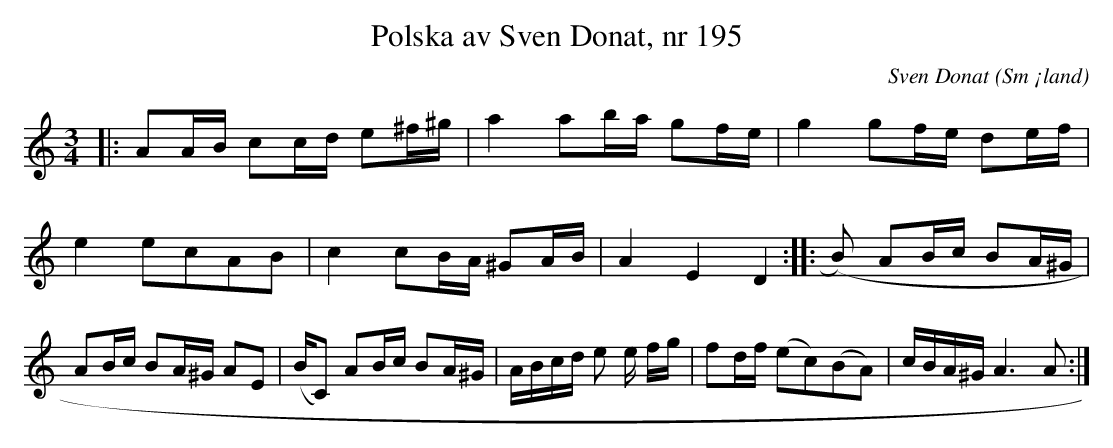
X:1
T:Polska av Sven Donat, nr 195
T:
C:Sven Donat
O:Sm ¡land
M:3/4
L:1/16
K:Am
|:A2AB c2cd e2^f^g | a4 a2ba g2fe | g4 g2fe d2ef |e4 e2c2A2B2 | c4 c2BA ^G2AB | A4 E4 D4 :| |: (B2) A2Bc B2A^G | A2Bc B2A^G A2E2 | (BC2) A2Bc B2A^G | ABcd e2 e fg 2 | f2df (e2c2)(B2A2) | cBA^G A6 A2 :|
